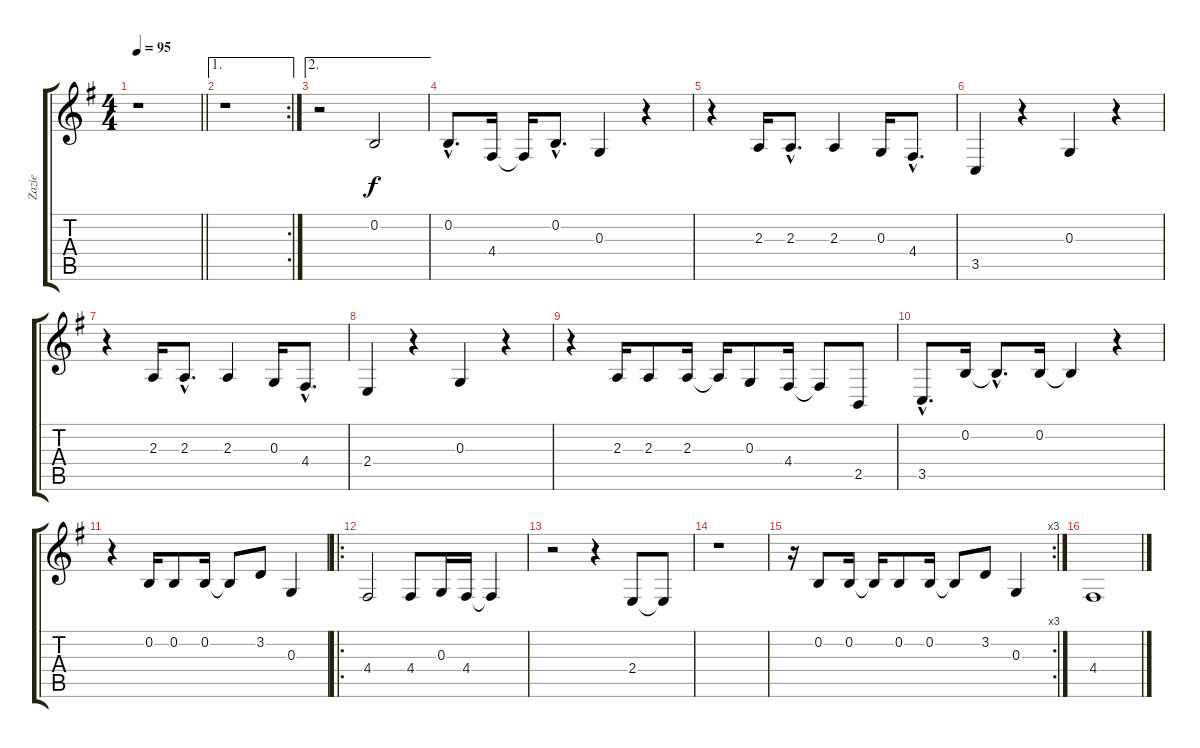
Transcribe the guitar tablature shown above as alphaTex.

\track ("Zazie" "Zazie") {instrument acousticgrandpiano}
\staff {score tabs}
\tuning (E4 B3 G3 D3 A2 E2) {hide}
\ts (4 4)
\tempo 95
\clef g2
\barLineRight lightlight
\ks g
r.1{dy f} |
\ae 1
\rc 2
r.1 |
\ae 2
r.2 0.2.2 |
0.2{hac}.8{d} 4.4.16 4.4{t}.16 0.2{hac}.8{d} 0.3.4 r.4 |
r.4 2.3.16 2.3{hac}.8{d} 2.3.4 0.3.16 4.4{hac}.8{d} |
3.5.4 r.4 0.3.4 r.4 |
r.4 2.3.16 2.3{hac}.8{d} 2.3.4 0.3.16 4.4{hac}.8{d} |
2.4.4 r.4 0.3.4 r.4 |
r.4 2.3.16 2.3.8 2.3.16 2.3{t}.16 0.3.8 4.4.16 4.4{t}.8 2.5.8 |
3.5{hac}.8{d} 0.2.16 0.2{hac t}.8{d} 0.2.16 0.2{t}.4 r.4 |
r.4 0.2.16 0.2.8 0.2.16 0.2{t}.8 3.2.8 0.3.4 |
\ro
4.4.2 4.4.8 0.3.16 4.4.16 4.4{t}.4 |
r.2 r.4 2.4.8 2.4{t}.8 |
r.1 |
\rc 3
r.16 0.2.8 0.2.16 0.2{t}.16 0.2.8 0.2.16 0.2{t}.8 3.2.8 0.3.4 |
4.4.1
